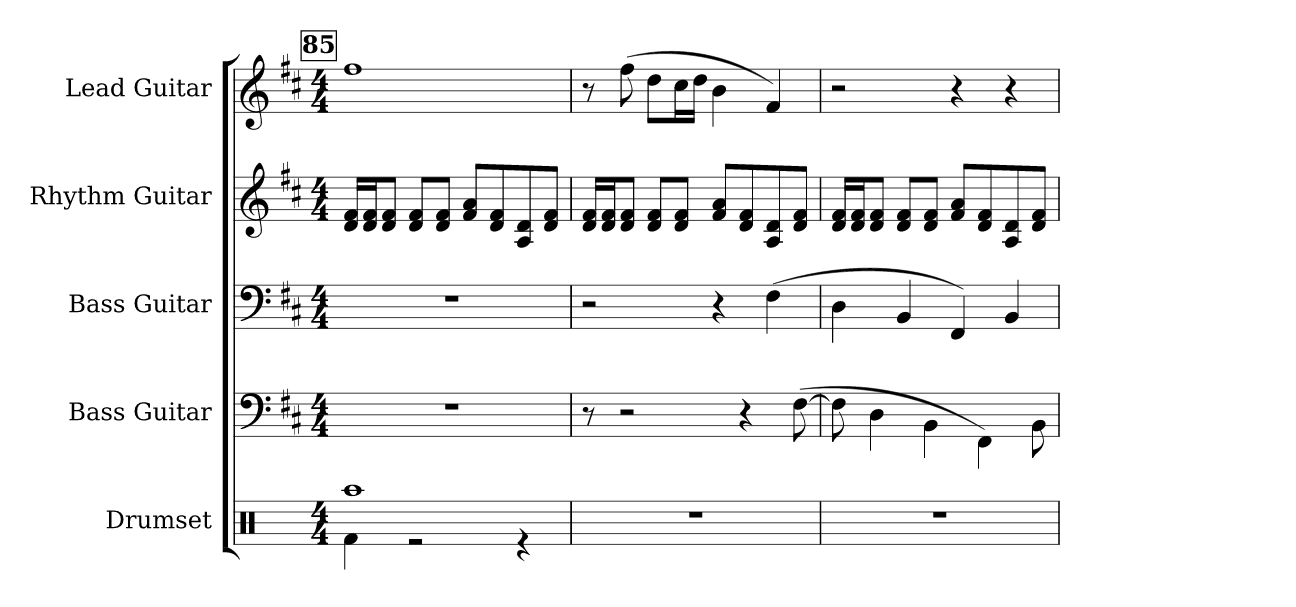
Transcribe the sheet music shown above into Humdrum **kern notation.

**kern	**kern	**kern	**kern	**kern
*part5	*part4	*part3	*part2	*part1
*staff5	*staff4	*staff3	*staff2	*staff1
*I"Drumset	*I"Bass Guitar	*I"Bass Guitar	*I"Rhythm Guitar	*I"Lead Guitar
*I'Drs.	*I'Bass	*I'Bass	*I'Rt.	*I'Ld.
*clefX	*	*clefF4	*clefG2	*clefG2
*k[]	*k[f#c#]	*k[f#c#]	*k[f#c#]	*k[f#c#]
*M4/4	*M4/4	*M4/4	*M4/4	*M4/4
*MM188	*MM188	*MM188	*MM188	*MM188
!!LO:REH:place=s1:a:B:fs=14:t=85
=85	=85	=85	=85	=85
*^	*	*	*	*
1Raa	4Rf\	1r	1r	16d/ 16f#/LL	1ff#
.	.	.	.	16d/ 16f#/J	.
.	.	.	.	8d/ 8f#/J	.
.	2r	.	.	8d/ 8f#/L	.
.	.	.	.	8d/ 8f#/J	.
.	.	.	.	8f#/ 8a/L	.
.	.	.	.	8d/ 8f#/	.
.	4r	.	.	8A/ 8d/	.
.	.	.	.	8d/ 8f#/J	.
*v	*v	*	*	*	*
=86	=86	=86	=86	=86
1r	8r	2r	16d/ 16f#/LL	8r
.	.	.	16d/ 16f#/J	.
.	2r	.	8d/ 8f#/J	(8ff#\
.	.	.	8d/ 8f#/L	8dd\L
.	.	.	8d/ 8f#/J	16cc#\L
.	.	.	.	16dd\JJ
.	.	4r	8f#/ 8a/L	4b\
.	4r	.	8d/ 8f#/	.
.	.	(4F#\	8A/ 8d/	4f#/)
.	([8F#\	.	8d/ 8f#/J	.
=87	=87	=87	=87	=87
1r	8F#\]	4D\	16d/ 16f#/LL	2r
.	.	.	16d/ 16f#/J	.
.	4D\	.	8d/ 8f#/J	.
.	.	4BB/	8d/ 8f#/L	.
.	4BB\	.	8d/ 8f#/J	.
.	.	4FF#/)	8f#/ 8a/L	4r
.	4FF#\)	.	8d/ 8f#/	.
.	.	4BB/	8A/ 8d/	4r
.	8BB\	.	8d/ 8f#/J	.
=	=	=	=	=
*-	*-	*-	*-	*-
